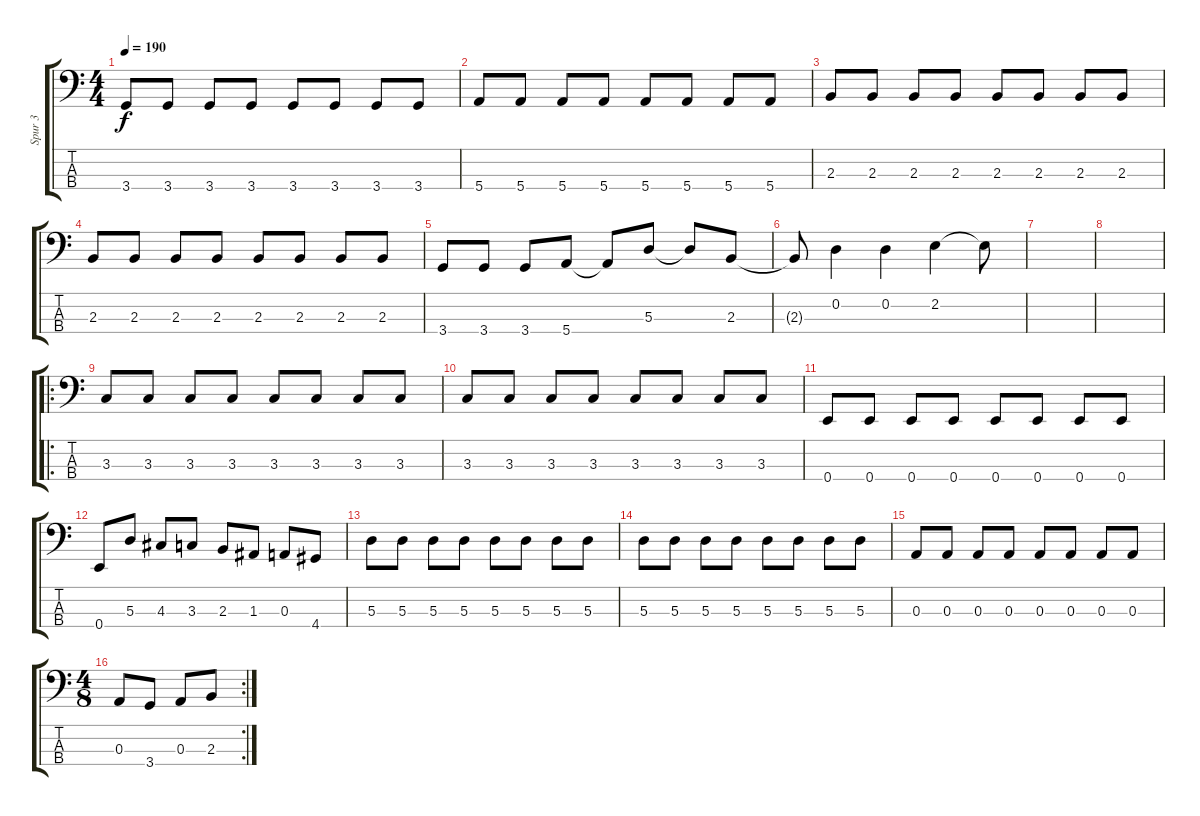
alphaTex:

\track ("Spur 3" "Spur 3") {instrument electricbasspick}
\staff {score tabs}
\tuning (G2 D2 A1 E1) {hide}
\ts (4 4)
\tempo 190
\clef f4
\ks c
3.4.8{dy f} 3.4.8 3.4.8 3.4.8 3.4.8 3.4.8 3.4.8 3.4.8 |
5.4.8 5.4.8 5.4.8 5.4.8 5.4.8 5.4.8 5.4.8 5.4.8 |
2.3.8 2.3.8 2.3.8 2.3.8 2.3.8 2.3.8 2.3.8 2.3.8 |
2.3.8 2.3.8 2.3.8 2.3.8 2.3.8 2.3.8 2.3.8 2.3.8 |
3.4.8 3.4.8 3.4.8 5.4.8 5.4{t}.8 5.3.8 5.3{t}.8 2.3.8 |
2.3{t}.8 0.2.4 0.2.4 2.2.4 2.2{t}.8 |
|
|
\ro
3.3.8 3.3.8 3.3.8 3.3.8 3.3.8 3.3.8 3.3.8 3.3.8 |
3.3.8 3.3.8 3.3.8 3.3.8 3.3.8 3.3.8 3.3.8 3.3.8 |
0.4.8 0.4.8 0.4.8 0.4.8 0.4.8 0.4.8 0.4.8 0.4.8 |
0.4.8 5.3.8 4.3.8 3.3.8 2.3.8 1.3.8 0.3.8 4.4.8 |
5.3.8 5.3.8 5.3.8 5.3.8 5.3.8 5.3.8 5.3.8 5.3.8 |
5.3.8 5.3.8 5.3.8 5.3.8 5.3.8 5.3.8 5.3.8 5.3.8 |
0.3.8 0.3.8 0.3.8 0.3.8 0.3.8 0.3.8 0.3.8 0.3.8 |
\rc 2
\ts (4 8)
0.3.8 3.4.8 0.3.8 2.3.8
